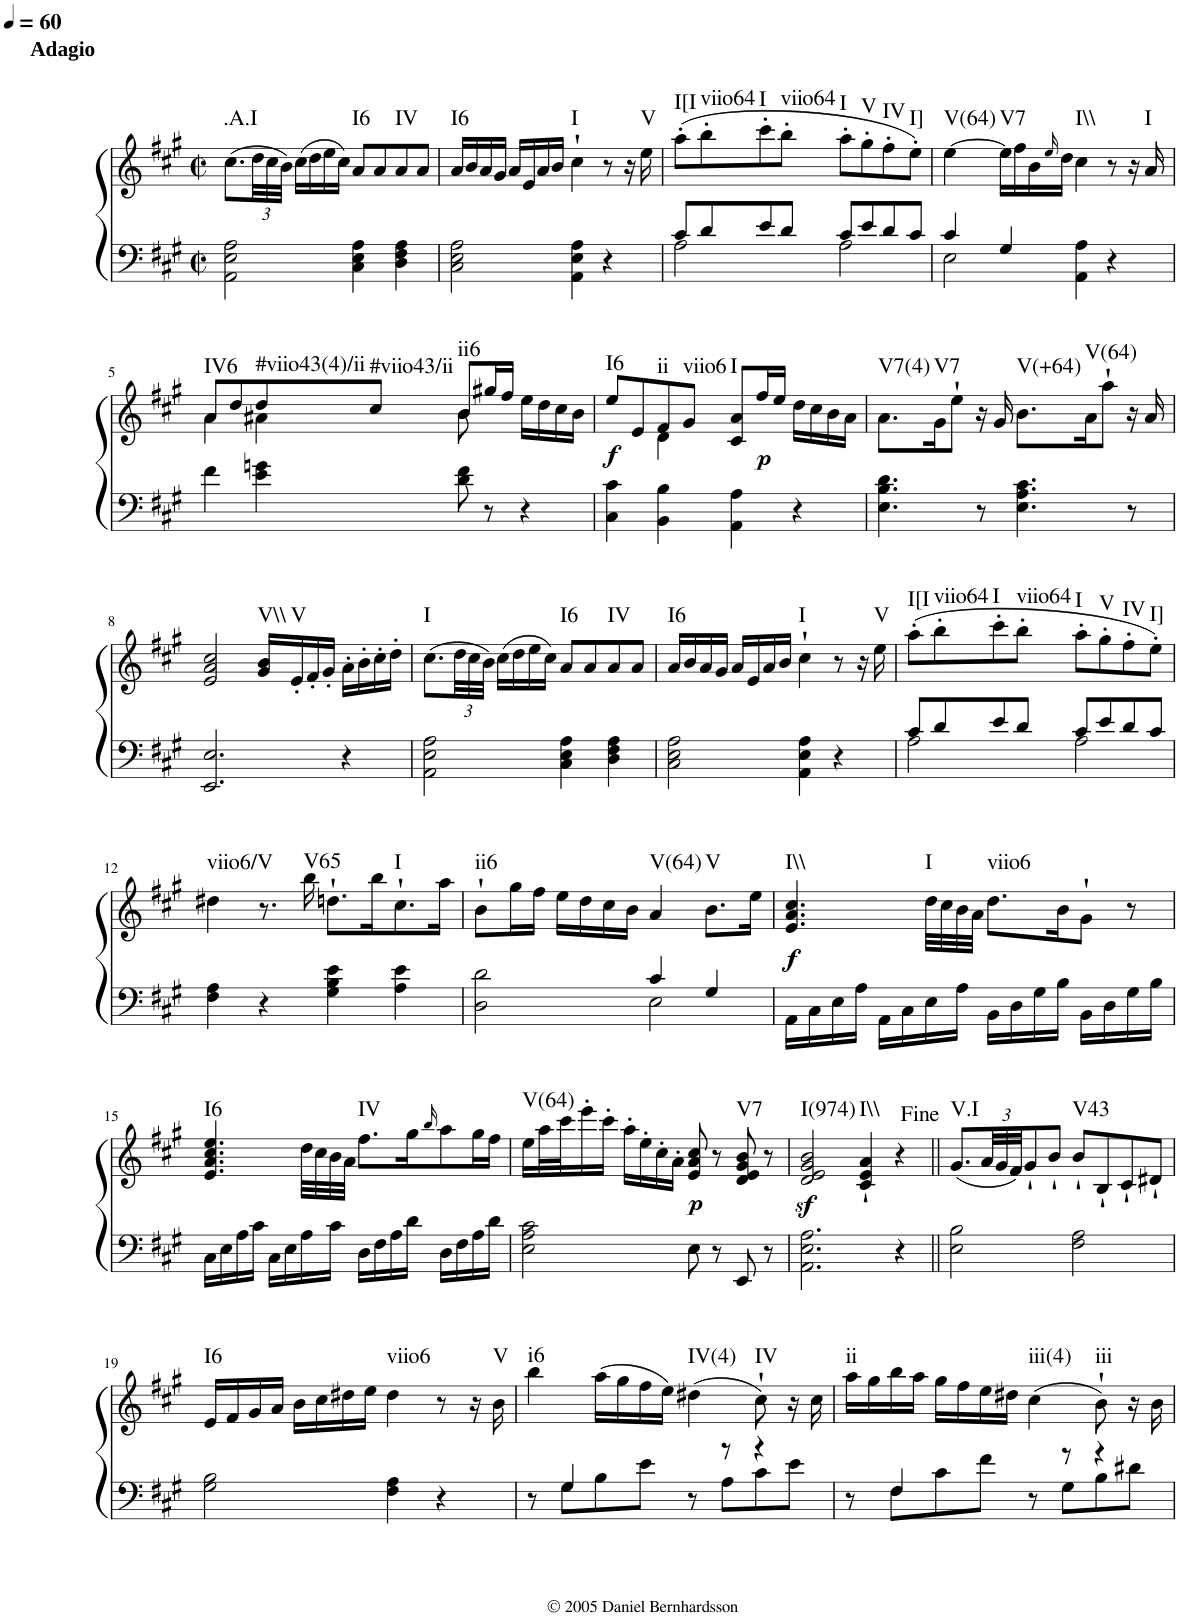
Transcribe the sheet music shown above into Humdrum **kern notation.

**kern	**kern	**dynam	**harte
*part1	*part1	*part1	*part1
*staff2	*staff1	*staff1/2	*
*I"Piano	*	*	*
*I'Pno.	*	*	*
*clefF4	*clefG2	*	*
*k[f#c#g#]	*k[f#c#g#]	*	*
*A:	*A:	*	*
*M2/2	*M2/2	*	*
*met(c|)	*met(c|)	*	*
*MM60	*MM60	*	*
=1	=1	=1	=1
!	!LO:TX:a:B:t=Adagio	!	!LO:H:kt=.A.I
2AA\ 2E\ 2A\	(8.cc#\L	.	N
*	*Xbrackettup	*	*
.	48dd\LL	.	.
.	48cc#\	.	.
.	48b\JJJ)	.	.
.	(16cc#\LL	.	.
.	16dd\	.	.
.	16ee\	.	.
.	16cc#\JJ)	.	.
!	!	!	!LO:H:kt=I6
4C#\ 4E\ 4A\	8a/L	.	N
.	8a/	.	.
!	!	!	!LO:H:kt=IV
4D\ 4F#\ 4A\	8a/	.	N
.	8a/J	.	.
=2	=2	=2	=2
!	!	!	!LO:H:kt=I6
2C#\ 2E\ 2A\	16a/LL	.	N
.	16b/	.	.
.	16a/	.	.
.	16g#/JJ	.	.
.	16a/LL	.	.
.	16e/	.	.
.	16a/	.	.
.	16b/JJ	.	.
!	!	!	!LO:H:kt=I
4AA\ 4E\ 4A\	4cc#`\	.	N
4r	8r	.	.
.	16r	.	.
!	!	!	!LO:H:kt=V
.	16ee\	.	N
=3	=3	=3	=3
*^	*	*	*
!	!	!	!	!LO:H:kt=I[I
8c#/L	2A\	(8aa'\L	.	N
!	!	!	!	!LO:H:kt=viio64
8d/	.	8bb'\	.	N
!	!	!	!	!LO:H:kt=I
8e/	.	8ccc#'\	.	N
!	!	!	!	!LO:H:kt=viio64
8d/J	.	8bb'\J	.	N
!	!	!	!	!LO:H:kt=I
8c#/L	2A\	8aa'\L	.	N
!	!	!	!	!LO:H:kt=V
8e/	.	8gg#'\	.	N
!	!	!	!	!LO:H:kt=IV
8d/	.	8ff#'\	.	N
!	!	!	!	!LO:H:kt=I]
8c#/J	.	8ee'\J)	.	N
=4	=4	=4	=4	=4
!	!	!	!	!LO:H:kt=V(64)
4c#/	2E\	[>4ee\	.	N
!	!	!	!	!LO:H:kt=V7
4G#/	.	16ee\LL]	.	N
.	.	16ff#\	.	.
.	.	16b\	.	.
.	.	16qee/	.	.
.	.	16dd\JJ	.	.
!	!	!	!	!LO:H:kt=I\\
4AA\ 4A\	2ryy	4cc#\	.	N
4r	.	8r	.	.
.	.	16r	.	.
!	!	!	!	!LO:H:kt=I
.	.	16a/	.	N
*v	*v	*	*	*
!!LO:LB:g=z
=5	=5	=5	=5
*	*^	*	*
!	!	!	!	!LO:H:kt=IV6
4f#\	8a/L	4a\	.	N
.	8dd/	.	.	.
!	!	!	!	!LO:H:kt=#viio43(4)/ii
4e\ 4gn\	8dd/	4a#X\	.	N
!	!	!	!	!LO:H:kt=#viio43/ii
.	8cc#/J	.	.	N
!	!	!	!	!LO:H:kt=ii6
8d\ 8f#\	8b/L	8b\	.	N
8r	16gg#X/L	8ryy	.	.
.	16ff#/JJ	.	.	.
4r	16ee\LL	4ryy	.	.
.	16dd\	.	.	.
.	16cc#\	.	.	.
.	16b\JJ	.	.	.
=6	=6	=6	=6	=6
!	!	!	!LO:DY:b	!LO:H:kt=I6
4C#\ 4c#\	8ee/L	4ryy	f	N
.	8e/	.	.	.
!	!	!	!	!LO:H:kt=ii
4BB\ 4B\	8f#/	4d\	.	N
!	!	!	!	!LO:H:kt=viio6
.	8g#/J	.	.	N
!	!	!	!	!LO:H:kt=I
4AA\ 4A\	8c#/ 8a/L	2ryy	.	N
!	!	!	!LO:DY:b	!
.	16ff#/L	.	p	.
.	16ee/JJ	.	.	.
4r	16dd\LL	.	.	.
.	16cc#\	.	.	.
.	16b\	.	.	.
.	16a\JJ	.	.	.
*	*v	*v	*	*
=7	=7	=7	=7
!	!	!	!LO:H:kt=V7(4)
4.E\ 4.B\ 4.d\	8.a\L	.	N
!	!	!	!LO:H:kt=V7
.	16g#\K	.	N
.	8ee`\J	.	.
8r	16r	.	.
.	16g#/	.	.
!	!	!	!LO:H:kt=V(+64)
4.E\ 4.A\ 4.c#\	8.b\L	.	N
!	!	!	!LO:H:kt=V(64)
.	16a\K	.	N
.	8aa`\J	.	.
8r	16r	.	.
.	16a/	.	.
!!LO:LB:g=z
=8	=8	=8	=8
2.EE/ 2.E/	2e/ 2a/ 2cc#/	.	.
!	!	!	!LO:H:kt=V\\
.	16g#/ 16b/LL	.	N
!	!	!	!LO:H:kt=V
.	16e'/	.	N
.	16f#'/	.	.
.	16g#'/JJ	.	.
4r	16a'\LL	.	.
.	16b'\	.	.
.	16cc#'\	.	.
.	16dd'\JJ	.	.
=9	=9	=9	=9
!	!	!	!LO:H:kt=I
2AA\ 2E\ 2A\	(8.cc#\L	.	N
.	48dd\LL	.	.
.	48cc#\	.	.
.	48b\JJJ)	.	.
.	(16cc#\LL	.	.
.	16dd\	.	.
.	16ee\	.	.
.	16cc#\JJ)	.	.
!	!	!	!LO:H:kt=I6
4C#\ 4E\ 4A\	8a/L	.	N
.	8a/	.	.
!	!	!	!LO:H:kt=IV
4D\ 4F#\ 4A\	8a/	.	N
.	8a/J	.	.
=10	=10	=10	=10
!	!	!	!LO:H:kt=I6
2C#\ 2E\ 2A\	16a/LL	.	N
.	16b/	.	.
.	16a/	.	.
.	16g#/JJ	.	.
.	16a/LL	.	.
.	16e/	.	.
.	16a/	.	.
.	16b/JJ	.	.
!	!	!	!LO:H:kt=I
4AA\ 4E\ 4A\	4cc#`\	.	N
4r	8r	.	.
.	16r	.	.
!	!	!	!LO:H:kt=V
.	16ee\	.	N
=11	=11	=11	=11
*^	*	*	*
!	!	!	!	!LO:H:kt=I[I
8c#/L	2A\	(8aa'\L	.	N
!	!	!	!	!LO:H:kt=viio64
8d/	.	8bb'\	.	N
!	!	!	!	!LO:H:kt=I
8e/	.	8ccc#'\	.	N
!	!	!	!	!LO:H:kt=viio64
8d/J	.	8bb'\J	.	N
!	!	!	!	!LO:H:kt=I
8c#/L	2A\	8aa'\L	.	N
!	!	!	!	!LO:H:kt=V
8e/	.	8gg#'\	.	N
!	!	!	!	!LO:H:kt=IV
8d/	.	8ff#'\	.	N
!	!	!	!	!LO:H:kt=I]
8c#/J	.	8ee'\J)	.	N
*v	*v	*	*	*
!!LO:LB:g=z
=12	=12	=12	=12
!	!	!	!LO:H:kt=viio6/V
4F#\ 4A\	4dd#X\	.	N
4r	8.r	.	.
!	!	!	!LO:H:kt=V65
.	16bb\	.	N
4G#\ 4B\ 4e\	8.ddn`\L	.	.
.	16bb\K	.	.
!	!	!	!LO:H:kt=I
4A\ 4e\	8.cc#`\	.	N
.	16aa\Jk	.	.
=13	=13	=13	=13
*^	*	*	*
!	!	!	!	!LO:H:kt=ii6
2D\ 2d\	2ryy	8b`\L	.	N
.	.	16gg#\L	.	.
.	.	16ff#\JJ	.	.
.	.	16ee\LL	.	.
.	.	16dd\	.	.
.	.	16cc#\	.	.
.	.	16b\JJ	.	.
!	!	!	!	!LO:H:kt=V(64)
4c#/	2E\	4a/	.	N
!	!	!	!	!LO:H:kt=V
4G#/	.	8.b\L	.	N
.	.	16ee\Jk	.	.
*v	*v	*	*	*
=14	=14	=14	=14
!	!	!LO:DY:b	!LO:H:kt=I\\
16AA\LL	4.e/ 4.a/ 4.cc#/	f	N
16C#\	.	.	.
16E\	.	.	.
16A\JJ	.	.	.
16AA\LL	.	.	.
16C#\	.	.	.
!	!	!	!LO:H:kt=I
16E\	32dd\LLL	.	N
.	32cc#\	.	.
16A\JJ	32b\	.	.
.	32a\JJJ	.	.
!	!	!	!LO:H:kt=viio6
16BB\LL	8.dd\L	.	N
16D\	.	.	.
16G#\	.	.	.
16B\JJ	16b\K	.	.
16BB\LL	8g#`\J	.	.
16D\	.	.	.
16G#\	8r	.	.
16B\JJ	.	.	.
!!LO:LB:g=z
=15	=15	=15	=15
!	!	!	!LO:H:kt=I6
16C#\LL	4.e/ 4.a/ 4.cc#/ 4.ee/	.	N
16E\	.	.	.
16A\	.	.	.
16c#\JJ	.	.	.
16C#\LL	.	.	.
16E\	.	.	.
16A\	32dd\LLL	.	.
.	32cc#\	.	.
16c#\JJ	32b\	.	.
.	32a\JJJ	.	.
!	!	!	!LO:H:kt=IV
16D\LL	8.ff#\L	.	N
16F#\	.	.	.
16A\	.	.	.
16d\JJ	16gg#\K	.	.
.	16qbb/	.	.
16D\LL	8aa\	.	.
16F#\	.	.	.
16A\	16gg#\L	.	.
16d\JJ	16ff#\JJ	.	.
=16	=16	=16	=16
!	!	!	!LO:H:kt=V(64)
2E\ 2A\ 2c#\	16ee\LL	.	N
.	32aa\L	.	.
.	32ccc#\J	.	.
.	16eee'\	.	.
.	16ccc#'\JJ	.	.
.	16aa'\LL	.	.
.	16ee'\	.	.
.	16cc#'\	.	.
.	16a'\JJ	.	.
!	!	!LO:DY:b	!
8E\	8e/ 8a/ 8cc#/	p	.
8r	8r	.	.
!	!	!	!LO:H:kt=V7
8EE/	8d/ 8e/ 8g#/ 8b/	.	N
8r	8r	.	.
=17	=17	=17	=17
!	!	!LO:DY:b	!LO:H:kt=I(974)
2.AA\ 2.E\ 2.A\	2d/ 2e/ 2g#/ 2b/	sf	N
!	!	!	!LO:H:kt=I\\
.	4c#/` 4e/` 4a/`	.	N
4r	4r	.	.
=18||	=18||	=18||	=18||
!	!	!	!LO:H:kt=V.I
2E\ 2B\	(8.g#/L	.	N
.	48a/LL	.	.
.	48g#/	.	.
.	48f#/JJ)	.	.
.	8g#`/	.	.
.	8b`/J	.	.
!	!	!	!LO:H:kt=V43
2F#\ 2A\	8b`/L	.	N
.	8B`/	.	.
.	8c#`/	.	.
.	8d#X`/J	.	.
!!LO:LB:g=z
=19	=19	=19	=19
!	!	!	!LO:H:kt=I6
2G#\ 2B\	16e/LL	.	N
.	16f#/	.	.
.	16g#/	.	.
.	16a/JJ	.	.
.	16b\LL	.	.
.	16cc#\	.	.
.	16dd#X\	.	.
.	16ee\JJ	.	.
!	!	!	!LO:H:kt=viio6
4F#\ 4A\	4dd#\	.	N
4r	8r	.	.
.	16r	.	.
!	!	!	!LO:H:kt=V
.	16b\	.	N
=20	=20	=20	=20
*^	*	*	*
!	!	!	!	!LO:H:kt=i6
8r	8ryy	4bb\	.	N
4G#/	8G#\L	.	.	.
.	8B\	(16aa\LL	.	.
.	.	16gg#\	.	.
4ryy	8e\J	16ff#\	.	.
.	.	16ee\JJ)	.	.
!	!	!	!	!LO:H:kt=IV(4)
.	8ryy	(4dd#X\	.	N
8r	8A\L	.	.	.
!	!	!	!	!LO:H:kt=IV
8r	8c#\	8cc#`\)	.	N
4r	8e\J	16r	.	.
.	.	16cc#\	.	.
.	4ryy	4ryy	.	.
8ryy	.	.	.	.
=21	=21	=21	=21	=21
!	!	!	!	!LO:H:kt=ii
8r	8ryy	16aa\LL	.	N
.	.	16gg#\	.	.
4F#/	8F#\L	16bb\	.	.
.	.	16aa\JJ	.	.
.	8c#\	16gg#\LL	.	.
.	.	16ff#\	.	.
4ryy	8f#\J	16ee\	.	.
.	.	16dd#X\JJ	.	.
!	!	!	!	!LO:H:kt=iii(4)
.	8ryy	(4cc#\	.	N
8r	8G#\L	.	.	.
!	!	!	!	!LO:H:kt=iii
8r	8B\	8b`\)	.	N
4r	8d#X\J	16r	.	.
.	.	16b\	.	.
.	4ryy	4ryy	.	.
8ryy	.	.	.	.
*v	*v	*	*	*
=	=	=	=
*-	*-	*-	*-
